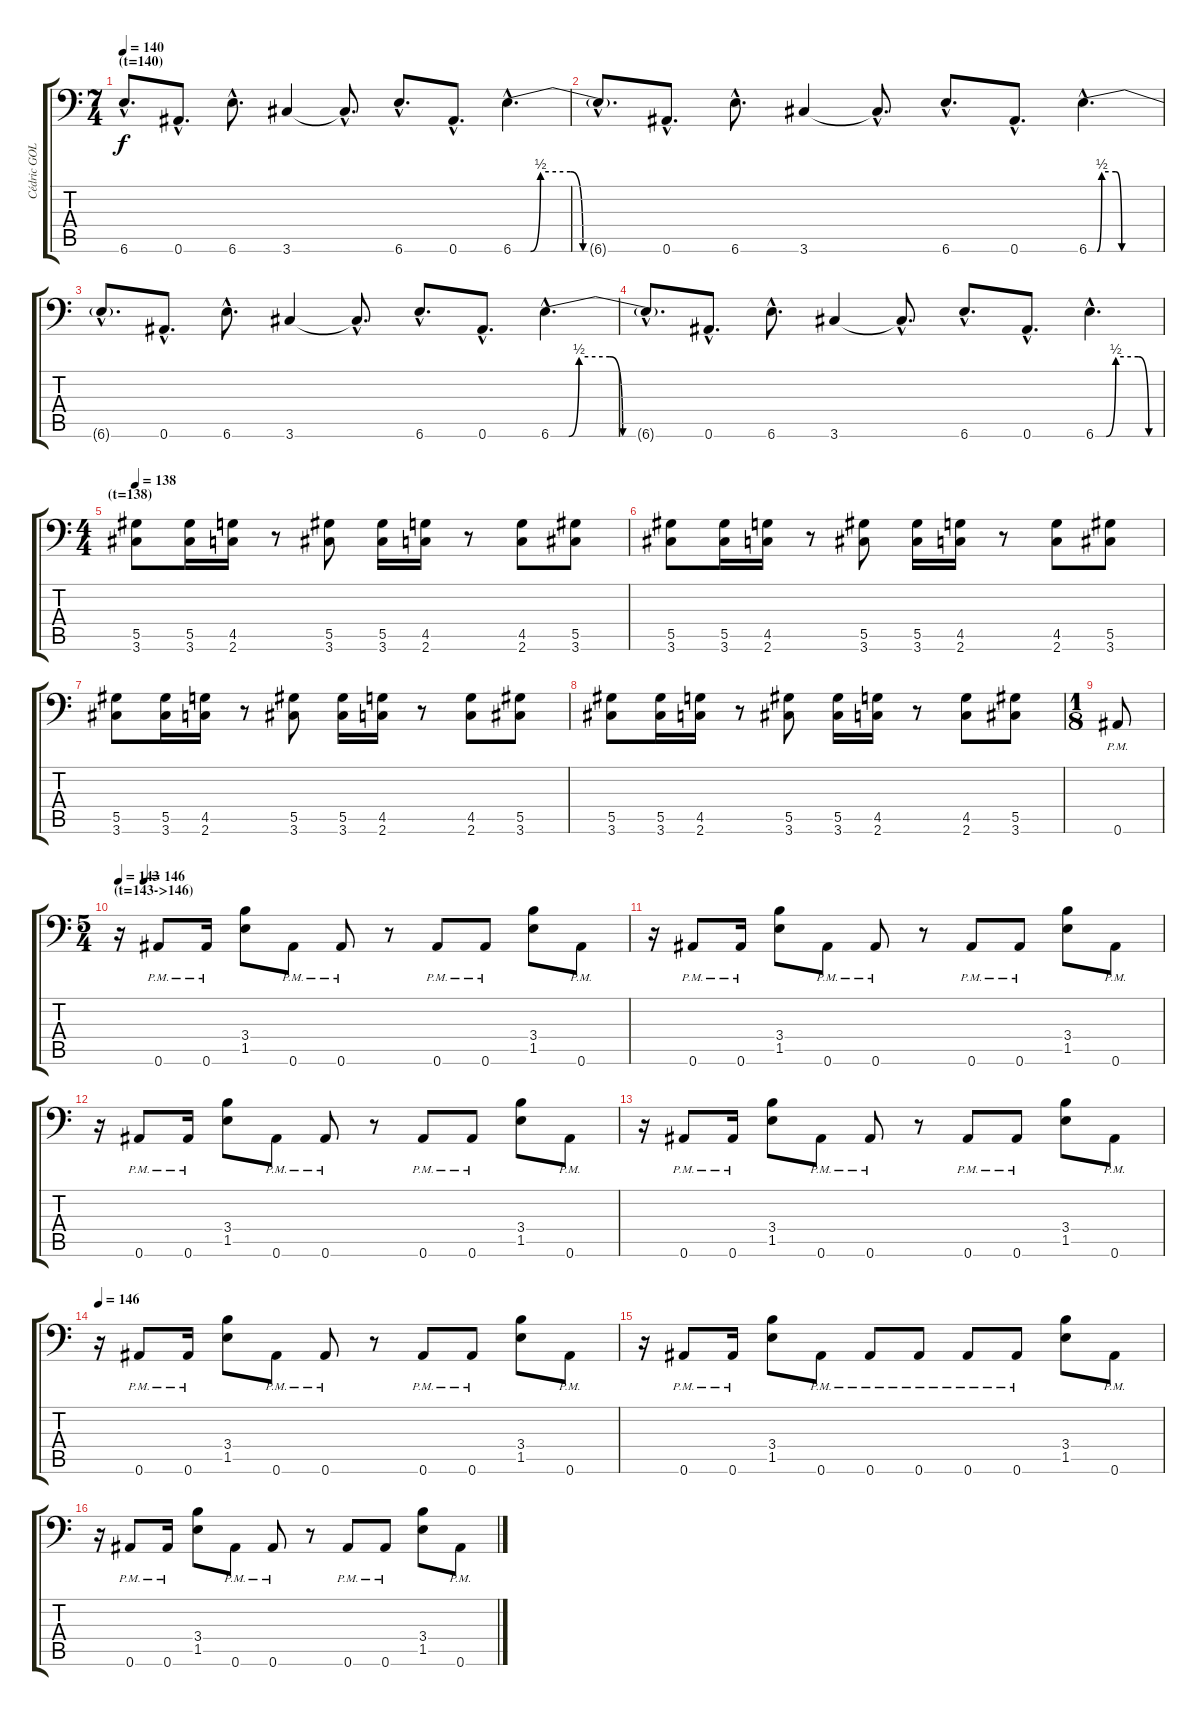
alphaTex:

\track ("Cédric GOLDOVSKY - Guitare" "Cédric GOL") {instrument overdrivenguitar}
\staff {score tabs}
\tuning (Bb3 F3 Db3 Ab2 Eb2 Bb1) {hide}
\ts (7 4)
\section ("" "(t=140)")
\tempo 140
\clef f4
\ks c
6.6{hac}.8{d dy f} 0.6{hac}.8{d} 6.6{hac}.8{d} 3.6.4 3.6{hac t}.8{d} 6.6{hac}.8{d} 0.6{hac}.8{d} 6.6{be (custom 0 0 7 0 11 2 23 2 28 0 60 0) hac}.4{d} |
6.6{hac t}.8{d} 0.6{hac}.8{d} 6.6{hac}.8{d} 3.6.4 3.6{hac t}.8{d} 6.6{hac}.8{d} 0.6{hac}.8{d} 6.6{be (custom 0 0 7 0 11 2 23 2 28 0 60 0) hac}.4{d} |
6.6{hac t}.8{d} 0.6{hac}.8{d} 6.6{hac}.8{d} 3.6.4 3.6{hac t}.8{d} 6.6{hac}.8{d} 0.6{hac}.8{d} 6.6{be (custom 0 0 7 0 11 2 23 2 28 0 60 0) hac}.4{d} |
6.6{hac t}.8{d} 0.6{hac}.8{d} 6.6{hac}.8{d} 3.6.4 3.6{hac t}.8{d} 6.6{hac}.8{d} 0.6{hac}.8{d} 6.6{be (custom 0 0 10 0 19 2 40 2 50 0 60 0) hac}.4{d} |
\ts (4 4)
\section ("" "(t=138)")
\tempo 138
(5.5 3.6).8{volume 12 balance 0 instrument overdrivenguitar} (5.5 3.6).16 (4.5 2.6).16 r.8 (5.5 3.6).8 (5.5 3.6).16 (4.5 2.6).16 r.8 (4.5 2.6).8 (5.5 3.6).8 |
(5.5 3.6).8 (5.5 3.6).16 (4.5 2.6).16 r.8 (5.5 3.6).8 (5.5 3.6).16 (4.5 2.6).16 r.8 (4.5 2.6).8 (5.5 3.6).8 |
(5.5 3.6).8 (5.5 3.6).16 (4.5 2.6).16 r.8 (5.5 3.6).8 (5.5 3.6).16 (4.5 2.6).16 r.8 (4.5 2.6).8 (5.5 3.6).8 |
(5.5 3.6).8 (5.5 3.6).16 (4.5 2.6).16 r.8 (5.5 3.6).8 (5.5 3.6).16 (4.5 2.6).16 r.8 (4.5 2.6).8 (5.5 3.6).8 |
\ts (1 8)
0.6{pm}.8 |
\ts (5 4)
\section ("" "(t=143->146)")
\tempo 143
\tempo (146 0.05)
r.16{volume 12 balance 0 instrument overdrivenguitar} 0.6{pm}.8 0.6{pm}.16 (3.4 1.5).8 0.6{pm}.8 0.6{pm}.8 r.8 0.6{pm}.8 0.6{pm}.8 (3.4 1.5).8 0.6{pm}.8 |
r.16 0.6{pm}.8 0.6{pm}.16 (3.4 1.5).8 0.6{pm}.8 0.6{pm}.8 r.8 0.6{pm}.8 0.6{pm}.8 (3.4 1.5).8 0.6{pm}.8 |
r.16 0.6{pm}.8 0.6{pm}.16 (3.4 1.5).8 0.6{pm}.8 0.6{pm}.8 r.8 0.6{pm}.8 0.6{pm}.8 (3.4 1.5).8 0.6{pm}.8 |
r.16 0.6{pm}.8 0.6{pm}.16 (3.4 1.5).8 0.6{pm}.8 0.6{pm}.8 r.8 0.6{pm}.8 0.6{pm}.8 (3.4 1.5).8 0.6{pm}.8 |
\section ("" "")
\tempo 146
r.16{volume 12 balance 0 instrument overdrivenguitar} 0.6{pm}.8 0.6{pm}.16 (3.4 1.5).8 0.6{pm}.8 0.6{pm}.8 r.8 0.6{pm}.8 0.6{pm}.8 (3.4 1.5).8 0.6{pm}.8 |
r.16 0.6{pm}.8 0.6{pm}.16 (3.4 1.5).8 0.6{pm}.8 0.6{pm}.8 0.6{pm}.8 0.6{pm}.8 0.6{pm}.8 (3.4 1.5).8 0.6{pm}.8 |
r.16 0.6{pm}.8 0.6{pm}.16 (3.4 1.5).8 0.6{pm}.8 0.6{pm}.8 r.8 0.6{pm}.8 0.6{pm}.8 (3.4 1.5).8 0.6{pm}.8
